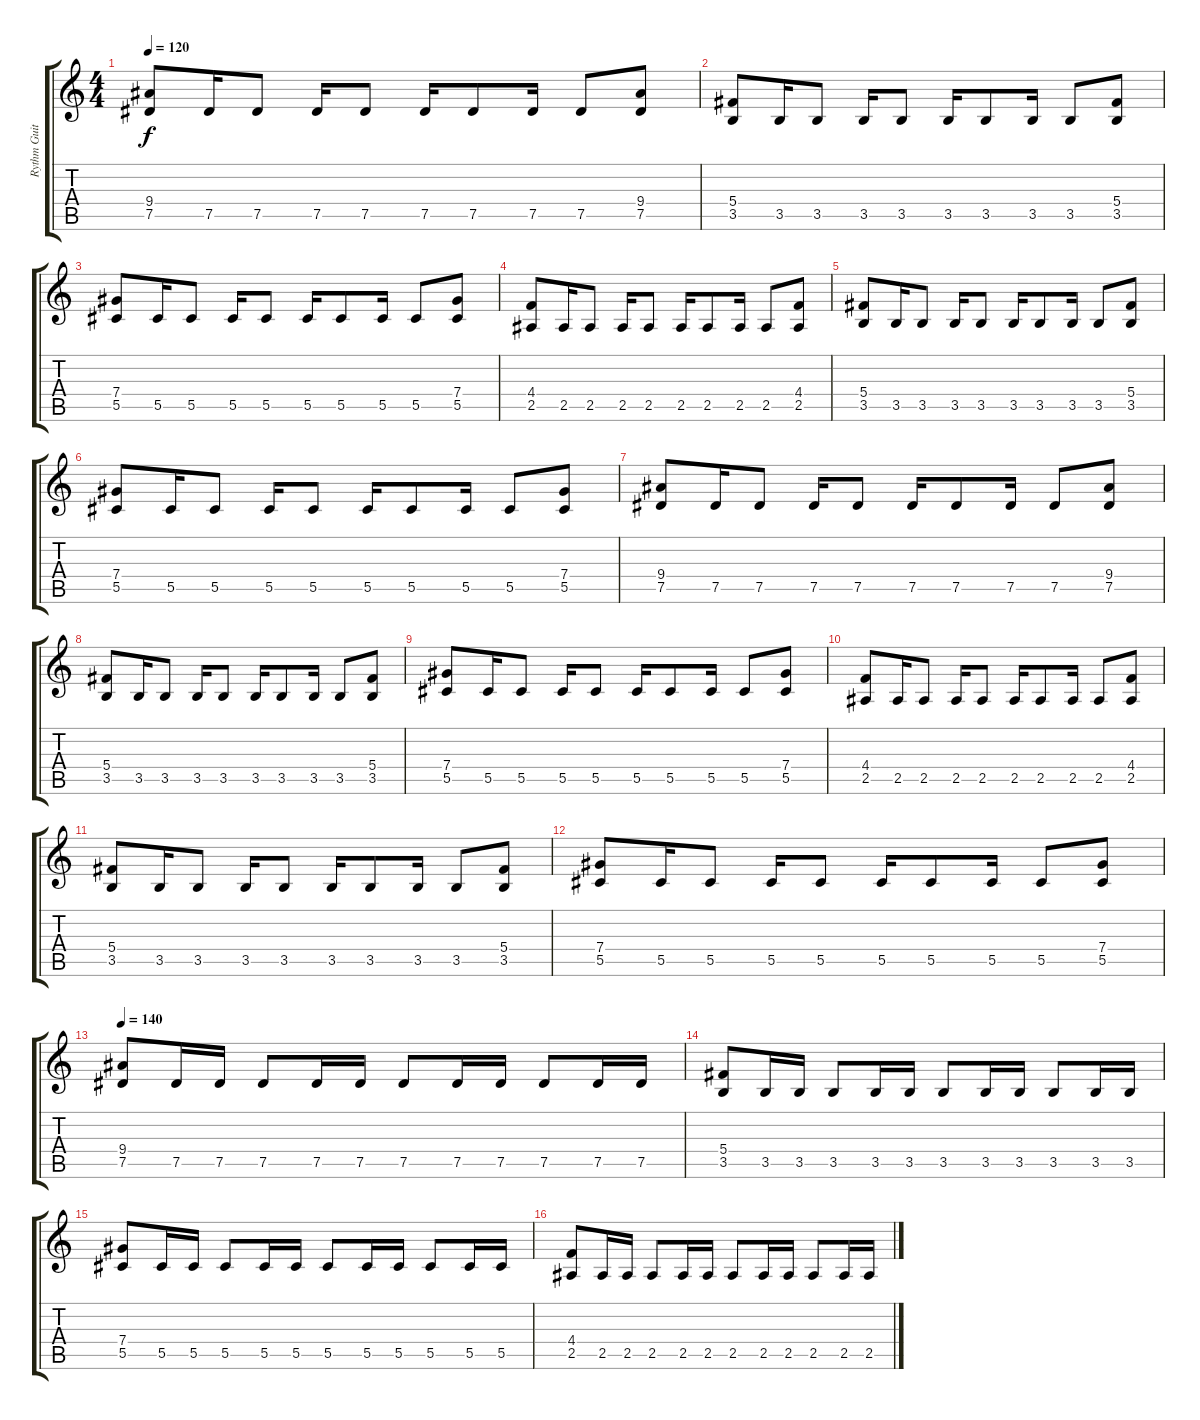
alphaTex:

\track ("Rythm Guitar" "Rythm Guit") {instrument distortionguitar}
\staff {score tabs}
\tuning (Eb4 Bb3 Gb3 Db3 Ab2 Eb2) {hide}
\ts (4 4)
\tempo 120
\clef g2
\ks c
(9.4 7.5).8{dy f instrument acousticguitarsteel} 7.5.16 7.5.8 7.5.16 7.5.8 7.5.16 7.5.8 7.5.16 7.5.8 (9.4 7.5).8 |
(5.4 3.5).8 3.5.16 3.5.8 3.5.16 3.5.8 3.5.16 3.5.8 3.5.16 3.5.8 (5.4 3.5).8 |
(7.4 5.5).8 5.5.16 5.5.8 5.5.16 5.5.8 5.5.16 5.5.8 5.5.16 5.5.8 (7.4 5.5).8 |
(4.4 2.5).8 2.5.16 2.5.8 2.5.16 2.5.8 2.5.16 2.5.8 2.5.16 2.5.8 (4.4 2.5).8 |
(5.4 3.5).8 3.5.16 3.5.8 3.5.16 3.5.8 3.5.16 3.5.8 3.5.16 3.5.8 (5.4 3.5).8 |
(7.4 5.5).8 5.5.16 5.5.8 5.5.16 5.5.8 5.5.16 5.5.8 5.5.16 5.5.8 (7.4 5.5).8 |
(9.4 7.5).8 7.5.16 7.5.8 7.5.16 7.5.8 7.5.16 7.5.8 7.5.16 7.5.8 (9.4 7.5).8 |
(5.4 3.5).8 3.5.16 3.5.8 3.5.16 3.5.8 3.5.16 3.5.8 3.5.16 3.5.8 (5.4 3.5).8 |
(7.4 5.5).8 5.5.16 5.5.8 5.5.16 5.5.8 5.5.16 5.5.8 5.5.16 5.5.8 (7.4 5.5).8 |
(4.4 2.5).8 2.5.16 2.5.8 2.5.16 2.5.8 2.5.16 2.5.8 2.5.16 2.5.8 (4.4 2.5).8 |
(5.4 3.5).8 3.5.16 3.5.8 3.5.16 3.5.8 3.5.16 3.5.8 3.5.16 3.5.8 (5.4 3.5).8 |
(7.4 5.5).8 5.5.16 5.5.8 5.5.16 5.5.8 5.5.16 5.5.8 5.5.16 5.5.8 (7.4 5.5).8 |
\tempo 140
(9.4 7.5).8{instrument distortionguitar} 7.5.16 7.5.16 7.5.8 7.5.16 7.5.16 7.5.8 7.5.16 7.5.16 7.5.8 7.5.16 7.5.16 |
(5.4 3.5).8 3.5.16 3.5.16 3.5.8 3.5.16 3.5.16 3.5.8 3.5.16 3.5.16 3.5.8 3.5.16 3.5.16 |
(7.4 5.5).8 5.5.16 5.5.16 5.5.8 5.5.16 5.5.16 5.5.8 5.5.16 5.5.16 5.5.8 5.5.16 5.5.16 |
(4.4 2.5).8 2.5.16 2.5.16 2.5.8 2.5.16 2.5.16 2.5.8 2.5.16 2.5.16 2.5.8 2.5.16 2.5.16
